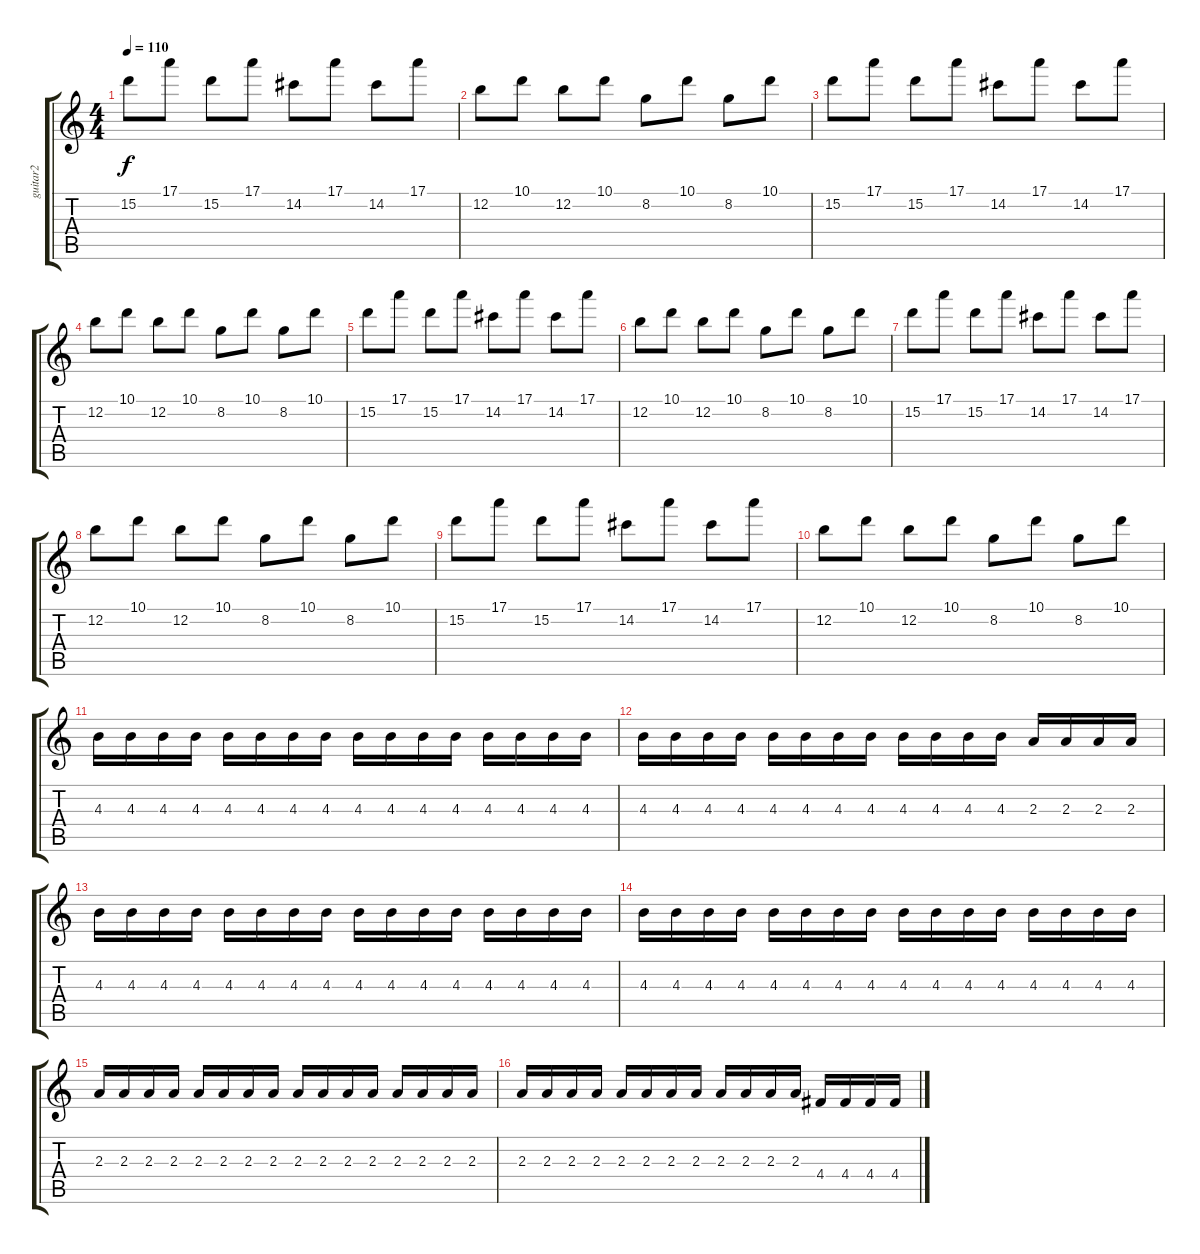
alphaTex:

\track ("guitar2" "guitar2") {instrument acousticguitarsteel}
\staff {score tabs}
\tuning (E4 B3 G3 D3 A2 E2) {hide}
\ts (4 4)
\tempo 110
\clef g2
\ks c
15.2.8{dy f} 17.1.8 15.2.8 17.1.8 14.2.8 17.1.8 14.2.8 17.1.8 |
12.2.8 10.1.8 12.2.8 10.1.8 8.2.8 10.1.8 8.2.8 10.1.8 |
15.2.8{volume 9 instrument overdrivenguitar} 17.1.8 15.2.8 17.1.8 14.2.8 17.1.8 14.2.8 17.1.8 |
12.2.8 10.1.8 12.2.8 10.1.8 8.2.8 10.1.8 8.2.8 10.1.8 |
15.2.8 17.1.8 15.2.8 17.1.8 14.2.8 17.1.8 14.2.8 17.1.8 |
12.2.8 10.1.8 12.2.8 10.1.8 8.2.8 10.1.8 8.2.8 10.1.8 |
15.2.8 17.1.8 15.2.8 17.1.8 14.2.8 17.1.8 14.2.8 17.1.8 |
12.2.8 10.1.8 12.2.8 10.1.8 8.2.8 10.1.8 8.2.8 10.1.8 |
15.2.8 17.1.8 15.2.8 17.1.8 14.2.8 17.1.8 14.2.8 17.1.8 |
12.2.8 10.1.8 12.2.8 10.1.8 8.2.8 10.1.8 8.2.8 10.1.8 |
4.3.16{instrument distortionguitar} 4.3.16 4.3.16 4.3.16 4.3.16 4.3.16 4.3.16 4.3.16 4.3.16 4.3.16 4.3.16 4.3.16 4.3.16 4.3.16 4.3.16 4.3.16 |
4.3.16 4.3.16 4.3.16 4.3.16 4.3.16 4.3.16 4.3.16 4.3.16 4.3.16 4.3.16 4.3.16 4.3.16 2.3.16 2.3.16 2.3.16 2.3.16 |
4.3.16 4.3.16 4.3.16 4.3.16 4.3.16 4.3.16 4.3.16 4.3.16 4.3.16 4.3.16 4.3.16 4.3.16 4.3.16 4.3.16 4.3.16 4.3.16 |
4.3.16 4.3.16 4.3.16 4.3.16 4.3.16 4.3.16 4.3.16 4.3.16 4.3.16 4.3.16 4.3.16 4.3.16 4.3.16 4.3.16 4.3.16 4.3.16 |
2.3.16 2.3.16 2.3.16 2.3.16 2.3.16 2.3.16 2.3.16 2.3.16 2.3.16 2.3.16 2.3.16 2.3.16 2.3.16 2.3.16 2.3.16 2.3.16 |
2.3.16 2.3.16 2.3.16 2.3.16 2.3.16 2.3.16 2.3.16 2.3.16 2.3.16 2.3.16 2.3.16 2.3.16 4.4.16 4.4.16 4.4.16 4.4.16
